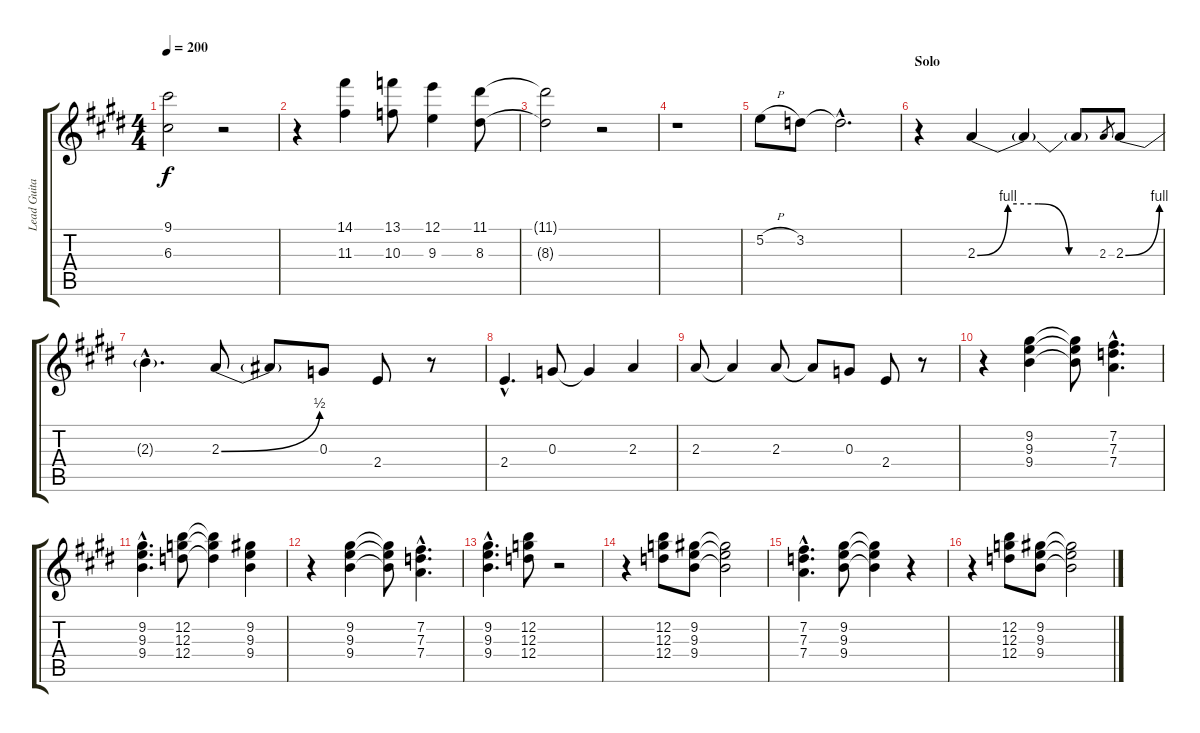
\track ("Lead Guitar" "Lead Guita") {instrument overdrivenguitar}
\staff {score tabs}
\tuning (E4 B3 G3 D3 A2 E2) {hide}
\ts (4 4)
\tempo 200
\clef g2
\ks e
(9.1{t} 6.3{t}).2{dy f} r.2 |
r.4 (14.1 11.3).4 (13.1 10.3).8 (12.1 9.3).4 (11.1 8.3).8 |
(11.1{t} 8.3{t}).2 r.2 |
r.1 |
5.2{h}.8 3.2.8 3.2{hac t}.2{d} |
\section ("" "Solo")
r.4{volume 16} 2.3{be (custom 0 0 15 4 30 4 45 0 60 0)}.4 2.3{t}.4 2.3{t}.8 2.3.8{gr} 2.3{be (bend 0 0 60 4)}.8 |
2.3{hac t}.4{d} 2.3{be (bend 0 0 60 2)}.8 2.3{t}.8 0.3.8 2.4.8 r.8 |
2.4{hac}.4{d} 0.3.8 0.3{t}.4 2.3.4 |
2.3.8 2.3{t}.4 2.3.8 2.3{t}.8 0.3.8 2.4.8 r.8 |
r.4 (9.2 9.3 9.4).4 (9.2{t} 9.3{t} 9.4{t}).8 (7.2{hac} 7.3{hac} 7.4{hac}).4{d} |
(9.2{hac} 9.3{hac} 9.4{hac}).4{d} (12.2 12.3 12.4).8 (12.2{t} 12.3{t} 12.4{t}).4 (9.2 9.3 9.4).4 |
r.4 (9.2 9.3 9.4).4 (9.2{t} 9.3{t} 9.4{t}).8 (7.2{hac} 7.3{hac} 7.4{hac}).4{d} |
(9.2{hac} 9.3{hac} 9.4{hac}).4{d} (12.2 12.3 12.4).8 r.2 |
r.4 (12.2 12.3 12.4).8 (9.2 9.3 9.4).8 (9.2{t} 9.3{t} 9.4{t}).2 |
(7.2{hac} 7.3{hac} 7.4{hac}).4{d} (9.2 9.3 9.4).8 (9.2{t} 9.3{t} 9.4{t}).4 r.4 |
r.4 (12.2 12.3 12.4).8 (9.2 9.3 9.4).8 (9.2{t} 9.3{t} 9.4{t}).2
